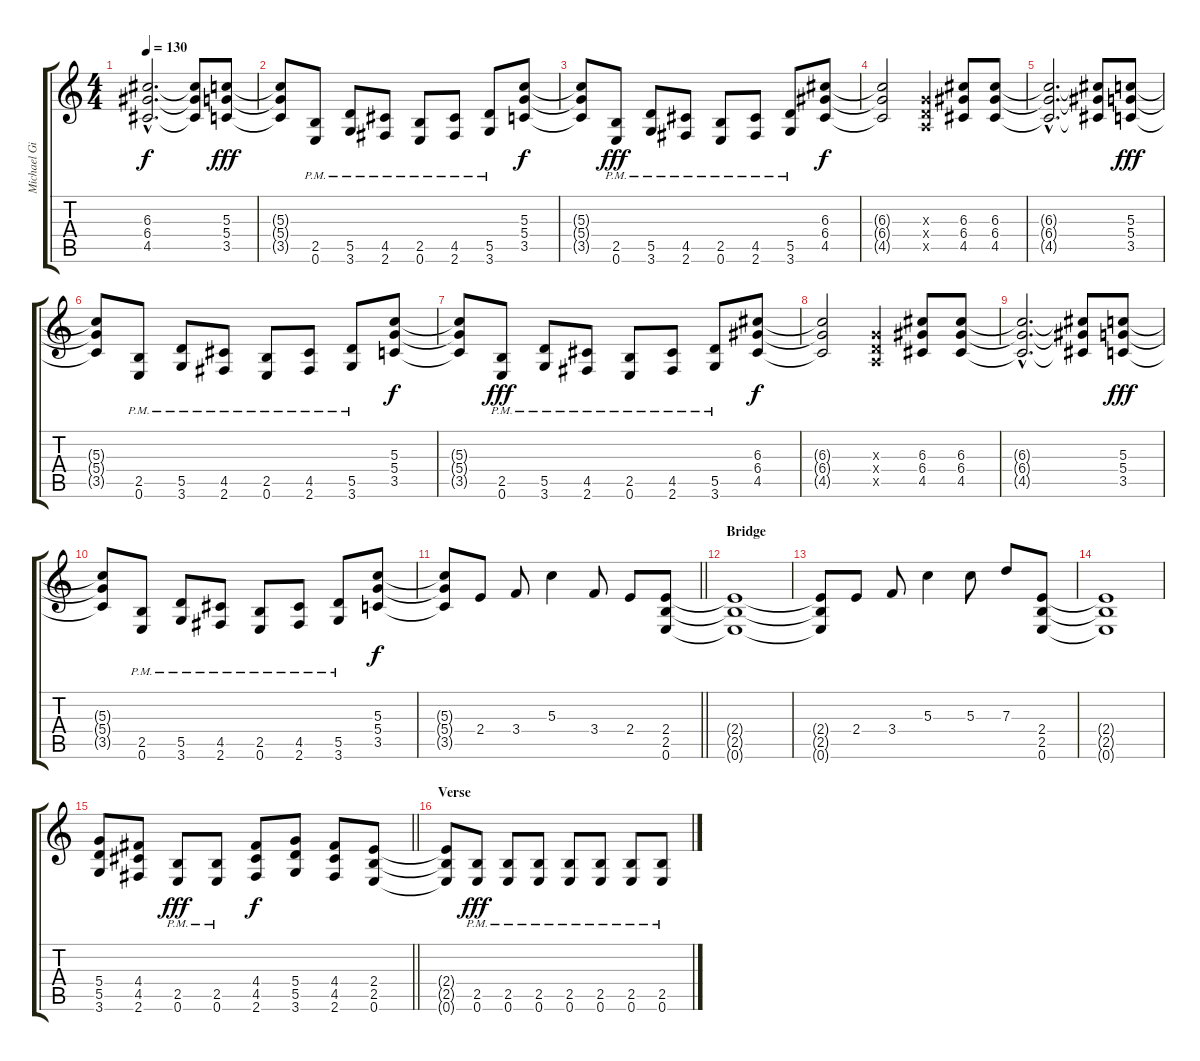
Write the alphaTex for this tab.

\track ("Michael Gilbert" "Michael Gi") {instrument electricguitarclean}
\staff {score tabs}
\tuning (E4 B3 G3 D3 A2 E2) {hide}
\ts (4 4)
\tempo 130
\clef g2
\ks c
(6.3{hac t} 6.4{hac t} 4.5{hac t}).2{d dy f} (6.3{t} 6.4{t} 4.5{t}).8 (5.3 5.4 3.5).8{dy fff} |
(5.3{t} 5.4{t} 3.5{t}).8 (2.5{pm} 0.6{pm}).8 (5.5{pm} 3.6{pm}).8 (4.5{pm} 2.6{pm}).8 (2.5{pm} 0.6{pm}).8 (4.5{pm} 2.6{pm}).8 (5.5{pm} 3.6{pm}).8 (5.3 5.4 3.5).8{dy f} |
(5.3{t} 5.4{t} 3.5{t}).8 (2.5{pm} 0.6{pm}).8{dy fff} (5.5{pm} 3.6{pm}).8 (4.5{pm} 2.6{pm}).8 (2.5{pm} 0.6{pm}).8 (4.5{pm} 2.6{pm}).8 (5.5{pm} 3.6{pm}).8 (6.3 6.4 4.5).8{dy f} |
(6.3{t} 6.4{t} 4.5{t}).2 (0.3{x} 0.4{x} 0.5{x}).4 (6.3 6.4 4.5).8 (6.3 6.4 4.5).8 |
(6.3{hac t} 6.4{hac t} 4.5{hac t}).2{d} (6.3{t} 6.4{t} 4.5{t}).8 (5.3 5.4 3.5).8{dy fff} |
(5.3{t} 5.4{t} 3.5{t}).8 (2.5{pm} 0.6{pm}).8 (5.5{pm} 3.6{pm}).8 (4.5{pm} 2.6{pm}).8 (2.5{pm} 0.6{pm}).8 (4.5{pm} 2.6{pm}).8 (5.5{pm} 3.6{pm}).8 (5.3 5.4 3.5).8{dy f} |
(5.3{t} 5.4{t} 3.5{t}).8 (2.5{pm} 0.6{pm}).8{dy fff} (5.5{pm} 3.6{pm}).8 (4.5{pm} 2.6{pm}).8 (2.5{pm} 0.6{pm}).8 (4.5{pm} 2.6{pm}).8 (5.5{pm} 3.6{pm}).8 (6.3 6.4 4.5).8{dy f} |
(6.3{t} 6.4{t} 4.5{t}).2 (0.3{x} 0.4{x} 0.5{x}).4 (6.3 6.4 4.5).8 (6.3 6.4 4.5).8 |
(6.3{hac t} 6.4{hac t} 4.5{hac t}).2{d} (6.3{t} 6.4{t} 4.5{t}).8 (5.3 5.4 3.5).8{dy fff} |
(5.3{t} 5.4{t} 3.5{t}).8 (2.5{pm} 0.6{pm}).8 (5.5{pm} 3.6{pm}).8 (4.5{pm} 2.6{pm}).8 (2.5{pm} 0.6{pm}).8 (4.5{pm} 2.6{pm}).8 (5.5{pm} 3.6{pm}).8 (5.3 5.4 3.5).8{dy f} |
\barLineRight lightlight
(5.3{t} 5.4{t} 3.5{t}).8 2.4.8 3.4.8 5.3.4 3.4.8 2.4.8 (2.4 2.5 0.6).8 |
\section ("" "Bridge")
(2.4{t} 2.5{t} 0.6{t}).1 |
(2.4{t} 2.5{t} 0.6{t}).8 2.4.8 3.4.8 5.3.4 5.3.8 7.3.8 (2.4 2.5 0.6).8 |
(2.4{t} 2.5{t} 0.6{t}).1 |
\barLineRight lightlight
(5.4 5.5 3.6).8 (4.4 4.5 2.6).8 (2.5{pm} 0.6{pm}).8{dy fff} (2.5{pm} 0.6{pm}).8 (4.4 4.5 2.6).8{dy f} (5.4 5.5 3.6).8 (4.4 4.5 2.6).8 (2.4 2.5 0.6).8 |
\section ("" "Verse")
(2.4{t} 2.5{t} 0.6{t}).8 (2.5{pm} 0.6{pm}).8{dy fff} (2.5{pm} 0.6{pm}).8 (2.5{pm} 0.6{pm}).8 (2.5{pm} 0.6{pm}).8 (2.5{pm} 0.6{pm}).8 (2.5{pm} 0.6{pm}).8 (2.5{pm} 0.6{pm}).8
